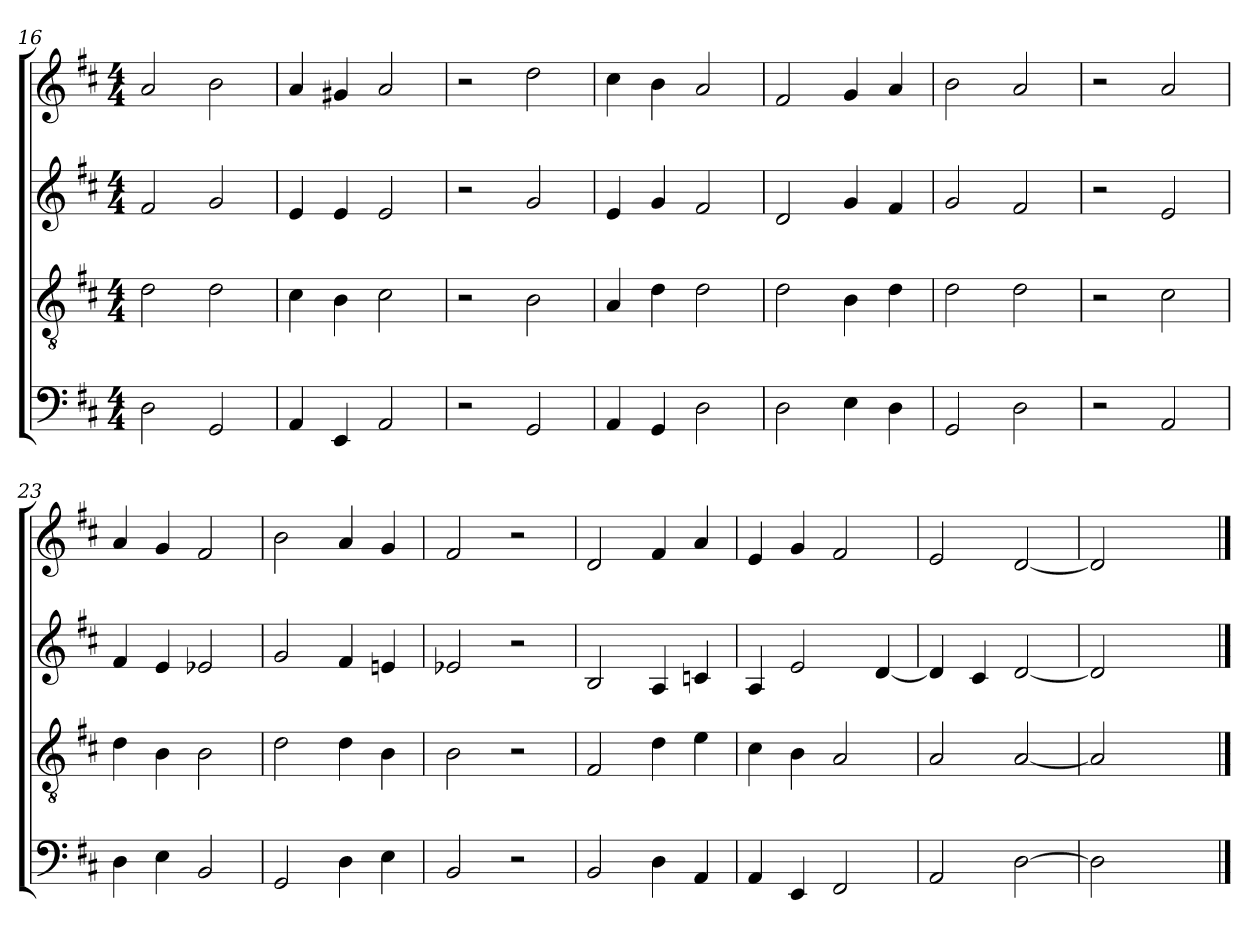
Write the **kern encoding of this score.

**kern	**kern	**kern	**kern
*part4	*part3	*part2	*part1
*staff4	*staff3	*staff2	*staff1
*clefF4	*clefGv2	*clefG2	*clefG2
*k[f#c#]	*k[f#c#]	*k[f#c#]	*k[f#c#]
*M4/4	*M4/4	*M4/4	*M4/4
=16	=16	=16	=16
2D	2d	2f#	2a
2GG	2d	2g	2b
=17	=17	=17	=17
4AA	4c#	4e	4a
4EE	4B	4e	4g#X
2AA	2c#	2e	2a
=18	=18	=18	=18
2r	2r	2r	2r
2GG	2B	2g	2dd
=19	=19	=19	=19
4AA	4A	4e	4cc#
4GG	4d	4g	4b
2D	2d	2f#	2a
!!LO:LB:g=z
=20	=20	=20	=20
2D	2d	2d	2f#
4E	4B	4g	4g
4D	4d	4f#	4a
=21	=21	=21	=21
2GG	2d	2g	2b
2D	2d	2f#	2a
=22	=22	=22	=22
2r	2r	2r	2r
2AA	2c#	2e	2a
=23	=23	=23	=23
4D	4d	4f#	4a
4E	4B	4e	4g
2BB	2B	2e-X	2f#
=24	=24	=24	=24
2GG	2d	2g	2b
4D	4d	4f#	4a
4E	4B	4en	4g
=25	=25	=25	=25
2BB	2B	2e-X	2f#
2r	2r	2r	2r
=26	=26	=26	=26
2BB	2F#	2B	2d
4D	4d	4A	4f#
4AA	4e	4cn	4a
=27	=27	=27	=27
4AA	4c#	4A	4e
4EE	4B	2e	4g
2FF#	2A	.	2f#
.	.	[4d	.
=28	=28	=28	=28
2AA	2A	4d]	2e
.	.	4c#	.
[2D	[2A	[2d	[2d
=29	=29	=29	=29
2D]	2A]	2d]	2d]
2ryy	2ryy	2ryy	2ryy
==	==	==	==
*-	*-	*-	*-
